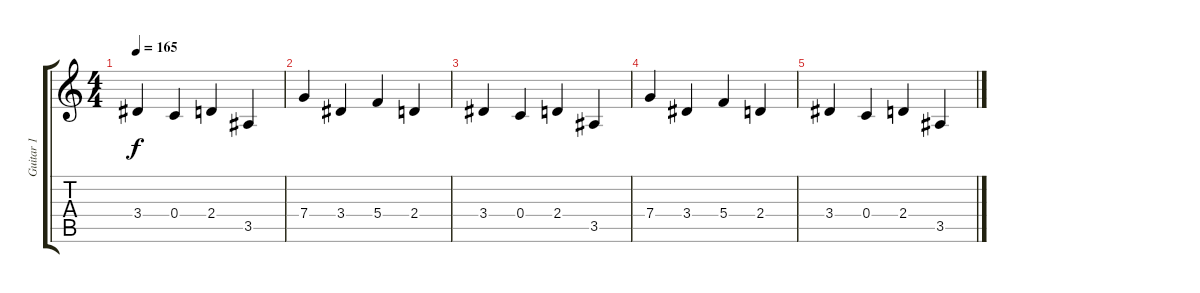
\track ("Guitar 1" "Guitar 1") {instrument distortionguitar}
\staff {score tabs}
\tuning (D4 A3 F3 C3 G2 C2) {hide}
\ts (4 4)
\tempo 165
\clef g2
\ks c
3.4.4{dy f} 0.4.4 2.4.4 3.5.4 |
7.4.4 3.4.4 5.4.4 2.4.4 |
3.4.4 0.4.4 2.4.4 3.5.4 |
7.4.4 3.4.4 5.4.4 2.4.4 |
3.4.4 0.4.4 2.4.4 3.5.4
